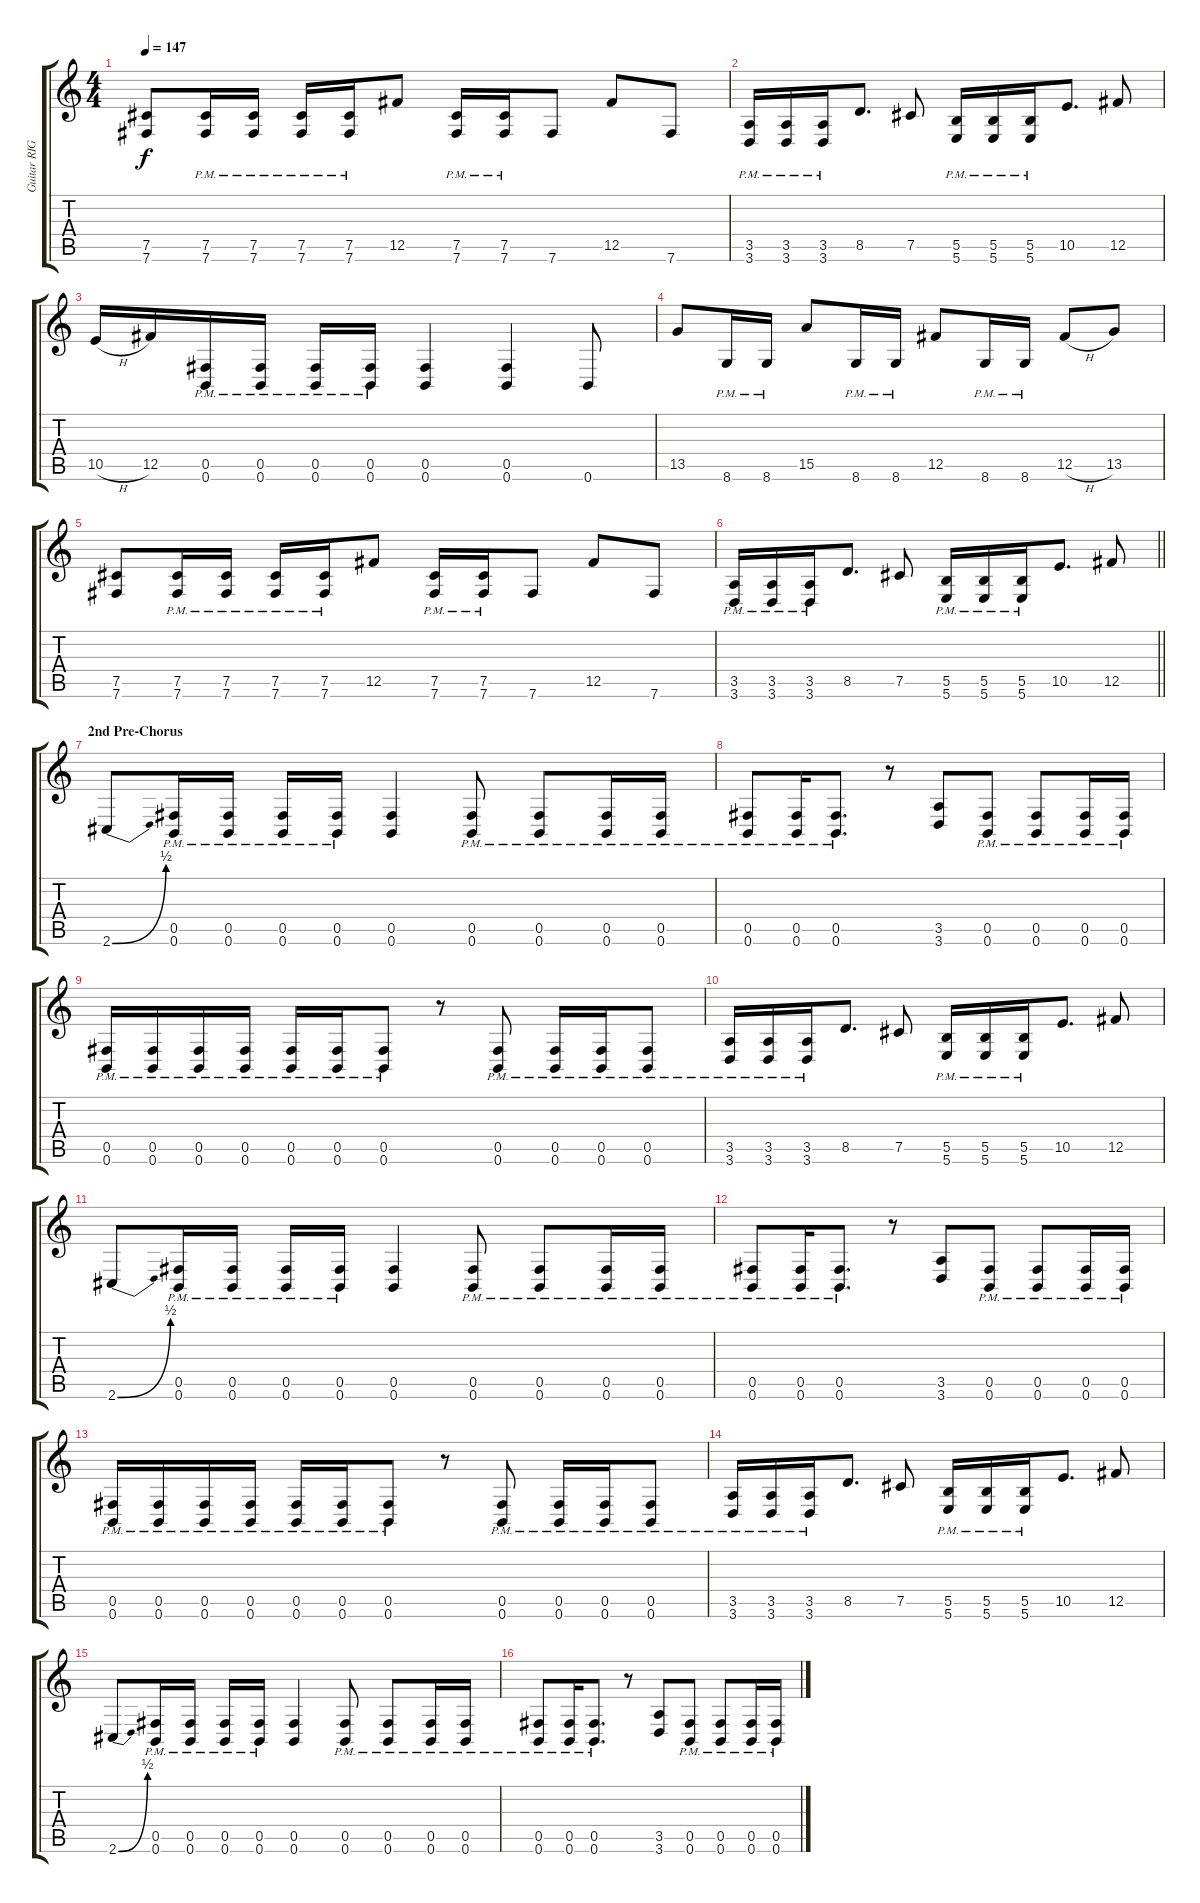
\track ("Guitar RIGHT" "Guitar RIG") {instrument distortionguitar}
\staff {score tabs}
\tuning (Db4 Ab3 E3 B2 Gb2 B1) {hide}
\ts (4 4)
\tempo 147
\clef g2
\ks c
(7.5 7.6).8{dy f} (7.5{pm} 7.6{pm}).16 (7.5{pm} 7.6{pm}).16 (7.5{pm} 7.6{pm}).16 (7.5{pm} 7.6{pm}).16 12.5.8 (7.5{pm} 7.6{pm}).16 (7.5{pm} 7.6{pm}).16 7.6.8 12.5.8 7.6.8 |
(3.5{pm} 3.6{pm}).16 (3.5{pm} 3.6{pm}).16 (3.5{pm} 3.6{pm}).16 8.5.8{d} 7.5.8 (5.5{pm} 5.6{pm}).16 (5.5{pm} 5.6{pm}).16 (5.5{pm} 5.6{pm}).16 10.5.8{d} 12.5.8 |
10.5{h}.16 12.5.16 (0.5{pm} 0.6{pm}).16 (0.5{pm} 0.6{pm}).16 (0.5{pm} 0.6{pm}).16 (0.5{pm} 0.6{pm}).16 (0.5 0.6).4 (0.5 0.6).4 0.6.8 |
13.5.8 8.6{pm}.16 8.6{pm}.16 15.5.8 8.6{pm}.16 8.6{pm}.16 12.5.8 8.6{pm}.16 8.6{pm}.16 12.5{h}.8 13.5.8 |
(7.5 7.6).8 (7.5{pm} 7.6{pm}).16 (7.5{pm} 7.6{pm}).16 (7.5{pm} 7.6{pm}).16 (7.5{pm} 7.6{pm}).16 12.5.8 (7.5{pm} 7.6{pm}).16 (7.5{pm} 7.6{pm}).16 7.6.8 12.5.8 7.6.8 |
\barLineRight lightlight
(3.5{pm} 3.6{pm}).16 (3.5{pm} 3.6{pm}).16 (3.5{pm} 3.6{pm}).16 8.5.8{d} 7.5.8 (5.5{pm} 5.6{pm}).16 (5.5{pm} 5.6{pm}).16 (5.5{pm} 5.6{pm}).16 10.5.8{d} 12.5.8 |
\section ("" "2nd Pre-Chorus")
2.6{be (bend 0 0 60 2)}.8 (0.5{pm} 0.6{pm}).16 (0.5{pm} 0.6{pm}).16 (0.5{pm} 0.6{pm}).16 (0.5{pm} 0.6{pm}).16 (0.5 0.6).4 (0.5{pm} 0.6{pm}).8 (0.5{pm} 0.6{pm}).8 (0.5{pm} 0.6{pm}).16 (0.5{pm} 0.6{pm}).16 |
(0.5{pm} 0.6{pm}).8 (0.5{pm} 0.6{pm}).16 (0.5{pm} 0.6{pm}).8{d} r.8 (3.5 3.6).8 (0.5{pm} 0.6{pm}).8 (0.5{pm} 0.6{pm}).8 (0.5{pm} 0.6{pm}).16 (0.5{pm} 0.6{pm}).16 |
(0.5{pm} 0.6{pm}).16 (0.5{pm} 0.6{pm}).16 (0.5{pm} 0.6{pm}).16 (0.5{pm} 0.6{pm}).16 (0.5{pm} 0.6{pm}).16 (0.5{pm} 0.6{pm}).16 (0.5{pm} 0.6{pm}).8 r.8 (0.5{pm} 0.6{pm}).8 (0.5{pm} 0.6{pm}).16 (0.5{pm} 0.6{pm}).16 (0.5{pm} 0.6{pm}).8 |
(3.5{pm} 3.6{pm}).16 (3.5{pm} 3.6{pm}).16 (3.5{pm} 3.6{pm}).16 8.5.8{d} 7.5.8 (5.5{pm} 5.6{pm}).16 (5.5{pm} 5.6{pm}).16 (5.5{pm} 5.6{pm}).16 10.5.8{d} 12.5.8 |
2.6{be (bend 0 0 60 2)}.8 (0.5{pm} 0.6{pm}).16 (0.5{pm} 0.6{pm}).16 (0.5{pm} 0.6{pm}).16 (0.5{pm} 0.6{pm}).16 (0.5 0.6).4 (0.5{pm} 0.6{pm}).8 (0.5{pm} 0.6{pm}).8 (0.5{pm} 0.6{pm}).16 (0.5{pm} 0.6{pm}).16 |
(0.5{pm} 0.6{pm}).8 (0.5{pm} 0.6{pm}).16 (0.5{pm} 0.6{pm}).8{d} r.8 (3.5 3.6).8 (0.5{pm} 0.6{pm}).8 (0.5{pm} 0.6{pm}).8 (0.5{pm} 0.6{pm}).16 (0.5{pm} 0.6{pm}).16 |
(0.5{pm} 0.6{pm}).16 (0.5{pm} 0.6{pm}).16 (0.5{pm} 0.6{pm}).16 (0.5{pm} 0.6{pm}).16 (0.5{pm} 0.6{pm}).16 (0.5{pm} 0.6{pm}).16 (0.5{pm} 0.6{pm}).8 r.8 (0.5{pm} 0.6{pm}).8 (0.5{pm} 0.6{pm}).16 (0.5{pm} 0.6{pm}).16 (0.5{pm} 0.6{pm}).8 |
(3.5{pm} 3.6{pm}).16 (3.5{pm} 3.6{pm}).16 (3.5{pm} 3.6{pm}).16 8.5.8{d} 7.5.8 (5.5{pm} 5.6{pm}).16 (5.5{pm} 5.6{pm}).16 (5.5{pm} 5.6{pm}).16 10.5.8{d} 12.5.8 |
2.6{be (bend 0 0 60 2)}.8 (0.5{pm} 0.6{pm}).16 (0.5{pm} 0.6{pm}).16 (0.5{pm} 0.6{pm}).16 (0.5{pm} 0.6{pm}).16 (0.5 0.6).4 (0.5{pm} 0.6{pm}).8 (0.5{pm} 0.6{pm}).8 (0.5{pm} 0.6{pm}).16 (0.5{pm} 0.6{pm}).16 |
(0.5{pm} 0.6{pm}).8 (0.5{pm} 0.6{pm}).16 (0.5{pm} 0.6{pm}).8{d} r.8 (3.5 3.6).8 (0.5{pm} 0.6{pm}).8 (0.5{pm} 0.6{pm}).8 (0.5{pm} 0.6{pm}).16 (0.5{pm} 0.6{pm}).16
